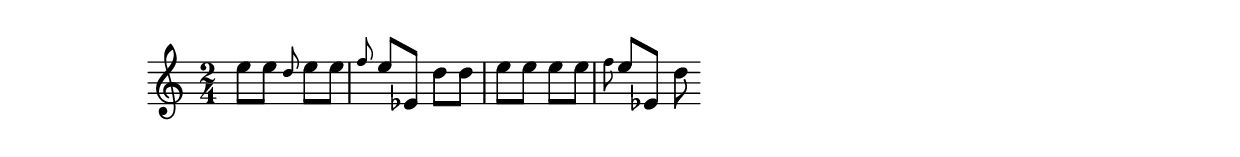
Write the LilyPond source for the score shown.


\version "2.3.17"
\header {

    texidoc ="Space from a normal note (or barline) to a grace note is
    smaller than to a normal note."
    
}

\score {
    \context Voice 
    { \time 2/4
      \relative c'' {
	  e8 e \grace d8 e e \grace f8 e es, d' d
	  e8 e e e \grace { \stemDown f8 \stemNeutral } e es, d'

		  }  

    }
    \paper { raggedright = ##t}
    }

